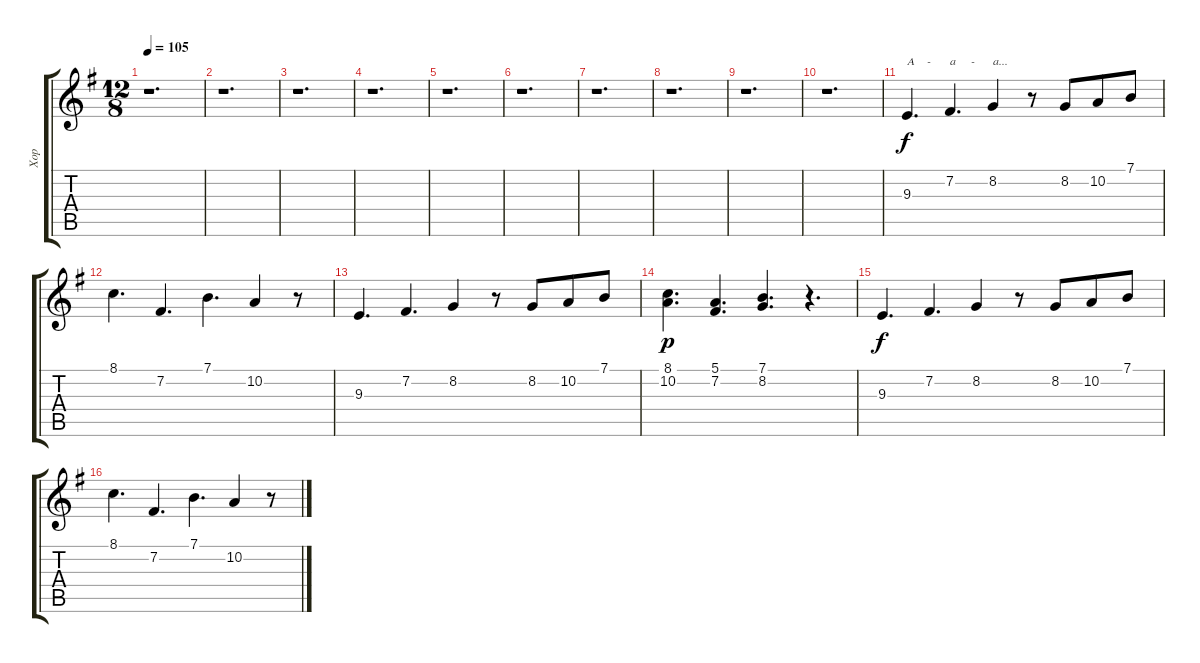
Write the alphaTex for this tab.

\track ("Хор" "Хор") {instrument choiraahs}
\staff {score tabs}
\tuning (E4 B3 G3 D3 A2 E2) {hide}
\ts (12 8)
\tempo 105
\clef g2
\ks eminor
r.1{d dy f} |
r.1{d} |
r.1{d} |
r.1{d} |
r.1{d} |
r.1{d} |
r.1{d} |
r.1{d} |
r.1{d} |
r.1{d} |
9.3.4{d txt "А    -"} 7.2.4{d txt "а     -"} 8.2.4{txt "а..."} r.8 8.2.8 10.2.8 7.1.8 |
8.1.4{d} 7.2.4{d} 7.1.4{d} 10.2.4 r.8 |
9.3.4{d} 7.2.4{d} 8.2.4 r.8 8.2.8 10.2.8 7.1.8 |
(8.1 10.2).4{d dy p} (5.1 7.2).4{d} (7.1 8.2).4{d} r.4{d} |
9.3.4{d dy f} 7.2.4{d} 8.2.4 r.8 8.2.8 10.2.8 7.1.8 |
8.1.4{d} 7.2.4{d} 7.1.4{d} 10.2.4 r.8
